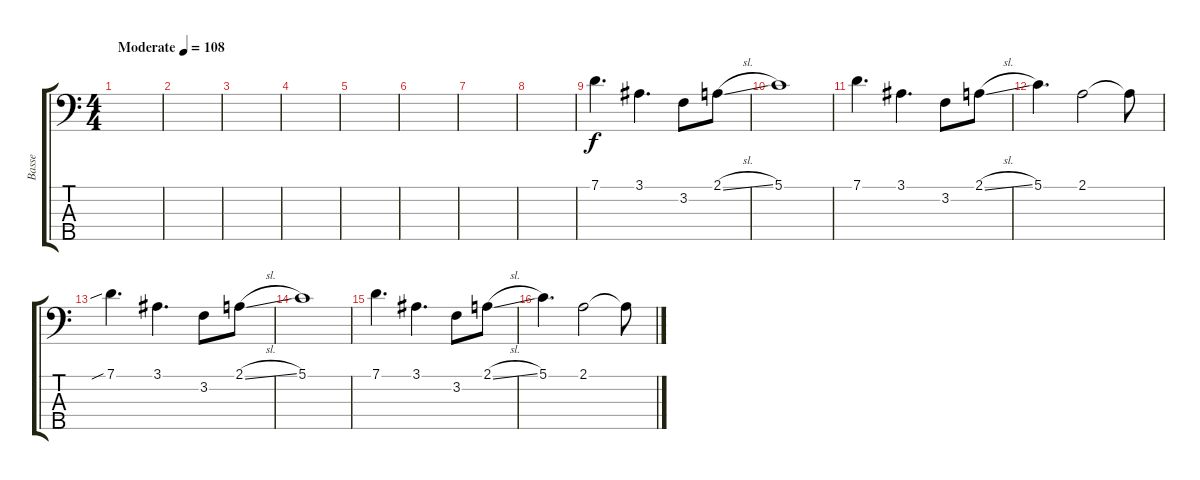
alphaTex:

\track ("Basse" "Basse") {instrument electricbassfinger}
\staff {score tabs}
\tuning (G2 D2 A1 E1 B0) {hide}
\ts (4 4)
\tempo (108 "Moderate")
\clef f4
\ks c
|
|
|
|
|
|
|
|
7.1.4{d} 3.1.4{d} 3.2.8 2.1{sl}.8 |
5.1.1 |
7.1.4{d} 3.1.4{d} 3.2.8 2.1{sl}.8 |
5.1.4{d} 2.1.2 2.1{t}.8 |
7.1{sib}.4{d} 3.1.4{d} 3.2.8 2.1{sl}.8 |
5.1.1 |
7.1.4{d} 3.1.4{d} 3.2.8 2.1{sl}.8 |
5.1.4{d} 2.1.2 2.1{t}.8
